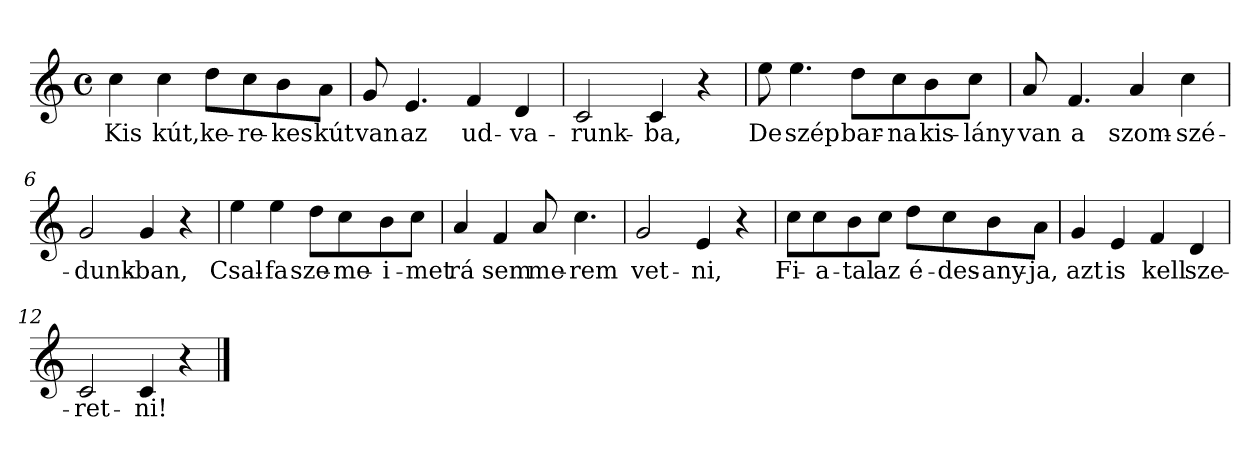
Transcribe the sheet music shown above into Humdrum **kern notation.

**kern	**text
*part1	*part1
*staff1	*staff1
*clefG2	*
*k[]	*
*C:	*
*M4/4	*
*met(c)	*
=1	=1
4cc\	Kis
4cc\	kút,
8dd\L	ke-
8cc\	-re-
8b\	-kes
8a\J	kút
=2	=2
8g/	van
4.e/	az
4f/	ud-
4d/	-va-
=3	=3
2c/	-runk-
4c/	-ba,
4r	.
!!LO:LB:g=z
=4	=4
8ee\	De
4.ee\	szép
8dd\L	bar-
8cc\	na
8b\	kis-
8cc\J	-lány
=5	=5
8a/	van
4.f/	a
4a/	szom-
4cc\	-szé-
=6	=6
2g/	-dunk-
4g/	-ban,
4r	.
!!LO:LB:g=z
=7	=7
4ee\	Csal-
4ee\	-fa
8dd\L	sze-
8cc\	-me-
8b\	-i-
8cc\J	-met
=8	=8
4a/	rá
4f/	sem
8a/	me-
4.cc\	-rem
=9	=9
2g/	vet-
4e/	-ni,
4r	.
=10	=10
8cc\L	Fi-
8cc\	-a-
8b\	tal
8cc\J	az
8dd\L	é-
8cc\	-des-
8b\	-any-
8a\J	-ja,
!!LO:LB:g=z
=11	=11
4g/	azt
4e/	is
4f/	kell
4d/	sze-
=12	=12
2c/	-ret-
4c/	-ni!
4r	.
==	==
*-	*-
